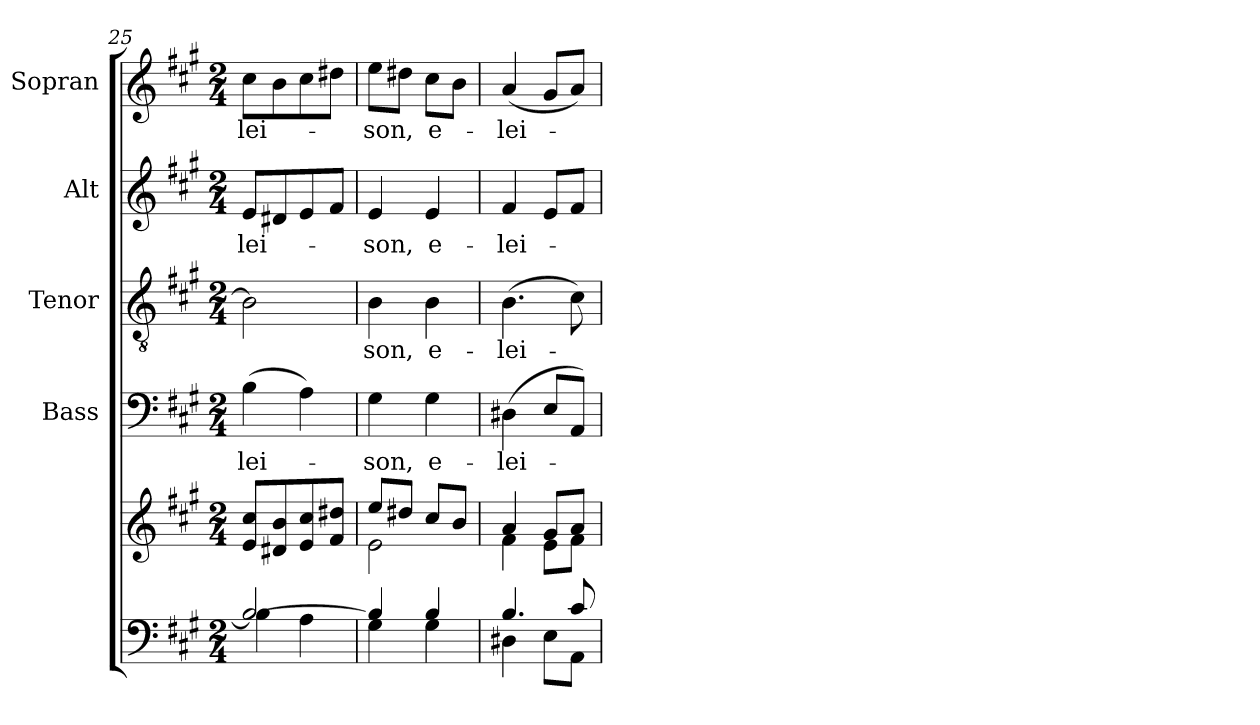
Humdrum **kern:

**kern	**kern	**kern	**text	**kern	**text	**kern	**text	**kern	**text
*part5	*part5	*part4	*part4	*part3	*part3	*part2	*part2	*part1	*part1
*staff6	*staff5	*staff4	*staff4	*staff3	*staff3	*staff2	*staff2	*staff1	*staff1
*	*	*I"Bass	*	*I"Tenor	*	*I"Alt	*	*I"Sopran	*
*	*	*I'B.	*	*I'T.	*	*I'A.	*	*I'S.	*
*clefF4	*clefG2	*clefF4	*	*clefGv2	*	*clefG2	*	*clefG2	*
*k[f#c#g#]	*k[f#c#g#]	*k[f#c#g#]	*	*k[f#c#g#]	*	*k[f#c#g#]	*	*k[f#c#g#]	*
*A:	*A:	*A:	*	*A:	*	*A:	*	*A:	*
*M2/4	*M2/4	*M2/4	*	*M2/4	*	*M2/4	*	*M2/4	*
=25	=25	=25	=25	=25	=25	=25	=25	=25	=25
*^	*	*	*	*	*	*	*	*	*
!	!	!	!	!LO:LY:b	!	!	!	!LO:LY:b	!	!LO:LY:b
2B/_	4B\	8e/ 8cc#/L	(>4B\	-lei-	2B\]	.	8e/L	-lei-	8cc#\L	-lei-
.	.	8d#X/ 8b/	.	.	.	.	8d#X/	.	8b\	.
.	4A\	8e/ 8cc#/	4A\)	.	.	.	8e/	.	8cc#\	.
.	.	8f#/ 8dd#X/J	.	.	.	.	8f#/J	.	8dd#X\J	.
=26	=26	=26	=26	=26	=26	=26	=26	=26	=26	=26
*	*	*^	*	*	*	*	*	*	*	*
!	!	!	!	!	!LO:LY:b	!	!LO:LY:b	!	!LO:LY:b	!	!LO:LY:b
4B/]	4G#\	8ee/L	2e\	4G#\	-son,	4B\	-son,	4e/	-son,	8ee\L	-son,
.	.	8dd#X/J	.	.	.	.	.	.	.	8dd#X\J	.
!	!	!	!	!	!LO:LY:b	!	!LO:LY:b	!	!LO:LY:b	!	!LO:LY:b
4B/	4G#\	8cc#/L	.	4G#\	e-	4B\	e-	4e/	e-	8cc#\L	e-
.	.	8b/J	.	.	.	.	.	.	.	8b\J	.
=27	=27	=27	=27	=27	=27	=27	=27	=27	=27	=27	=27
!	!	!	!	!	!LO:LY:b	!	!LO:LY:b	!	!LO:LY:b	!	!LO:LY:b
4.B/	4D#X\	4a/	4f#\	(>4D#X\	-lei-	(>4.B\	-lei-	4f#/	-lei-	(<4a/	-lei-
.	8E\L	8g#/L	8e\L	8E/L	.	.	.	8e/L	.	8g#/L	.
8c#/	8AA\J	8a/J	8f#\J	8AA/J)	.	8c#\)	.	8f#/J	.	8a/J)	.
*v	*v	*	*	*	*	*	*	*	*	*	*
*	*v	*v	*	*	*	*	*	*	*	*
=	=	=	=	=	=	=	=	=	=
*-	*-	*-	*-	*-	*-	*-	*-	*-	*-
